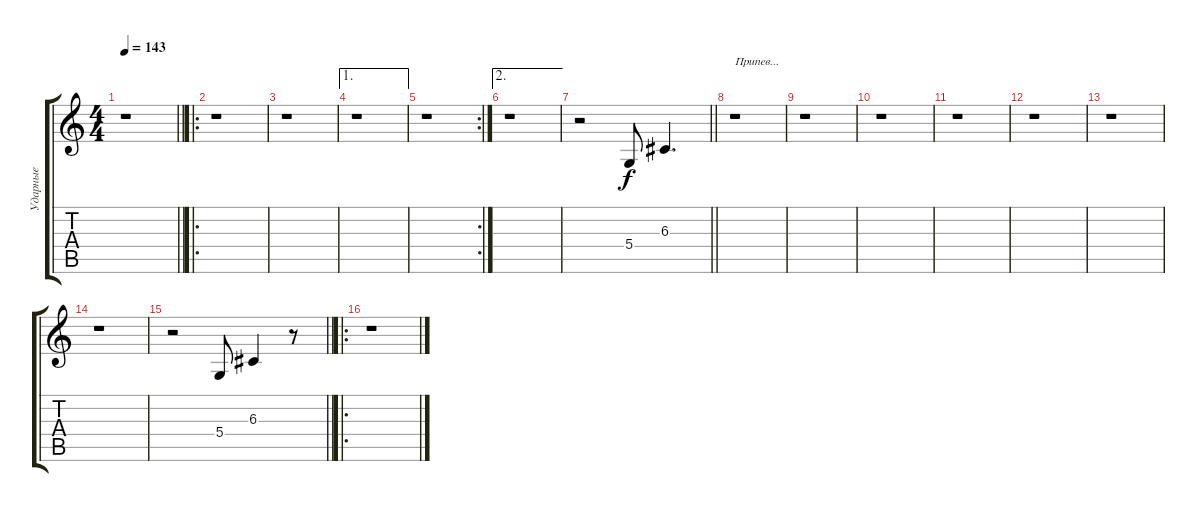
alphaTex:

\track ("Ударные" "Ударные") {instrument reversecymbal}
\staff {score tabs}
\tuning (E4 B3 G3 D3 A2 E2) {hide}
\ts (4 4)
\tempo 143
\clef g2
\barLineRight lightlight
\ks c
r.1{dy f} |
\ro
r.1 |
r.1 |
\ae 1
r.1 |
\rc 2
r.1 |
\ae 2
r.1 |
\barLineRight lightlight
r.2 5.4.8 6.3.4{d} |
r.1{txt "Припев..."} |
r.1 |
r.1 |
r.1 |
r.1 |
r.1 |
r.1 |
\barLineRight lightlight
r.2 5.4.8 6.3.4 r.8 |
\ro
r.1
